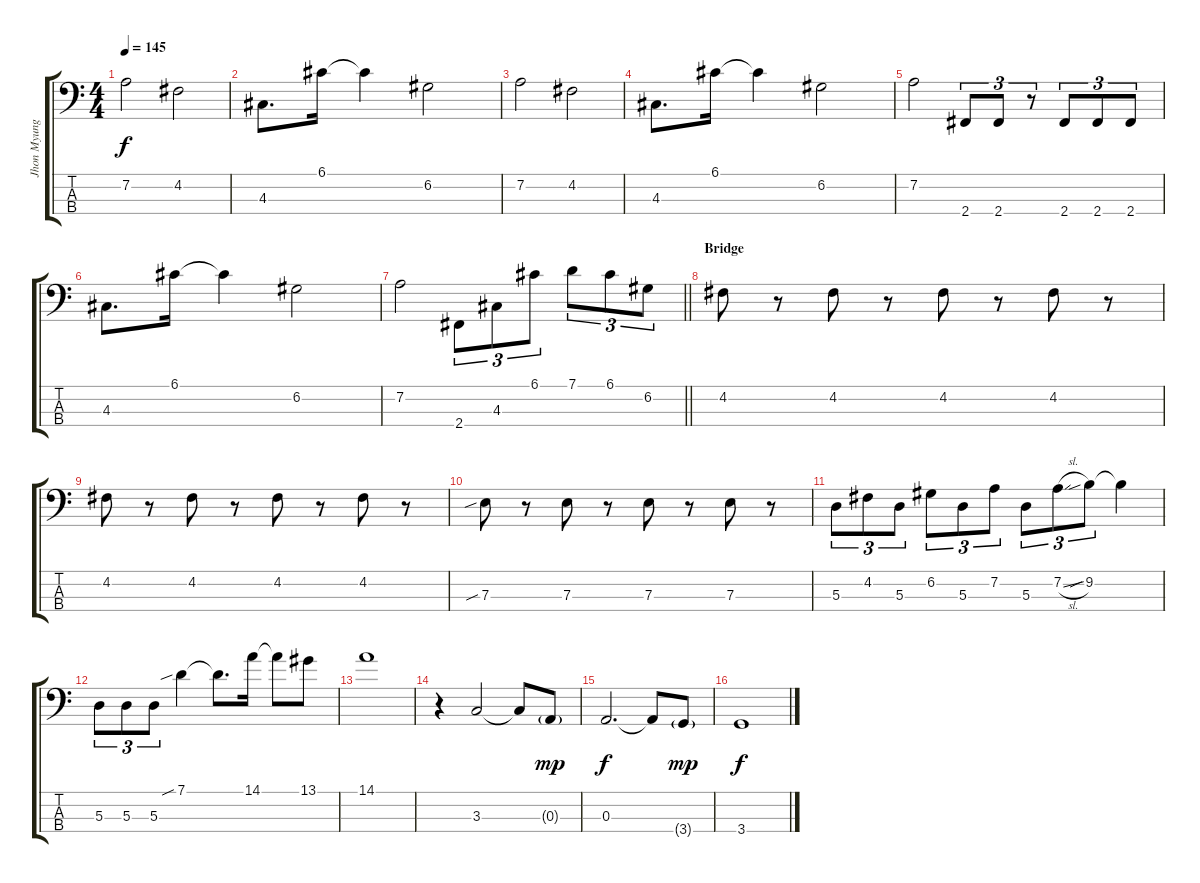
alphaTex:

\track ("Jhon Myung" "Jhon Myung") {instrument electricbasspick}
\staff {score tabs}
\tuning (G2 D2 A1 E1) {hide}
\ts (4 4)
\tempo 145
\clef f4
\ks c
7.2.2{dy f} 4.2.2 |
4.3.8{d} 6.1.16 6.1{t}.4 6.2.2 |
7.2.2 4.2.2 |
4.3.8{d} 6.1.16 6.1{t}.4 6.2.2 |
7.2.2 2.4.8{tu (3 2)} 2.4.8{tu (3 2)} r.8{tu (3 2)} 2.4.8{tu (3 2)} 2.4.8{tu (3 2)} 2.4.8{tu (3 2)} |
4.3.8{d} 6.1.16 6.1{t}.4 6.2.2 |
\barLineRight lightlight
7.2.2 2.4.8{tu (3 2)} 4.3.8{tu (3 2)} 6.1.8{tu (3 2)} 7.1.8{tu (3 2)} 6.1.8{tu (3 2)} 6.2.8{tu (3 2)} |
\section ("" "Bridge")
4.2.8 r.8 4.2.8 r.8 4.2.8 r.8 4.2.8 r.8 |
4.2.8 r.8 4.2.8 r.8 4.2.8 r.8 4.2.8 r.8 |
7.3{sib}.8 r.8 7.3.8 r.8 7.3.8 r.8 7.3.8 r.8 |
5.3.8{tu (3 2)} 4.2.8{tu (3 2)} 5.3.8{tu (3 2)} 6.2.8{tu (3 2)} 5.3.8{tu (3 2)} 7.2.8{tu (3 2)} 5.3.8{tu (3 2)} 7.2{sl}.8{tu (3 2)} 9.2{sib}.8{tu (3 2)} 9.2{t}.4 |
5.3.8{tu (3 2)} 5.3.8{tu (3 2)} 5.3.8{tu (3 2)} 7.1{sib}.4 7.1{t}.8{d} 14.1.16 14.1{t}.8 13.1.8 |
14.1.1 |
r.4 3.3.2 3.3{t}.8 0.3{g}.8{dy mp} |
0.3.2{d dy f} 0.3{t}.8 3.4{g}.8{dy mp} |
3.4.1{dy f}
